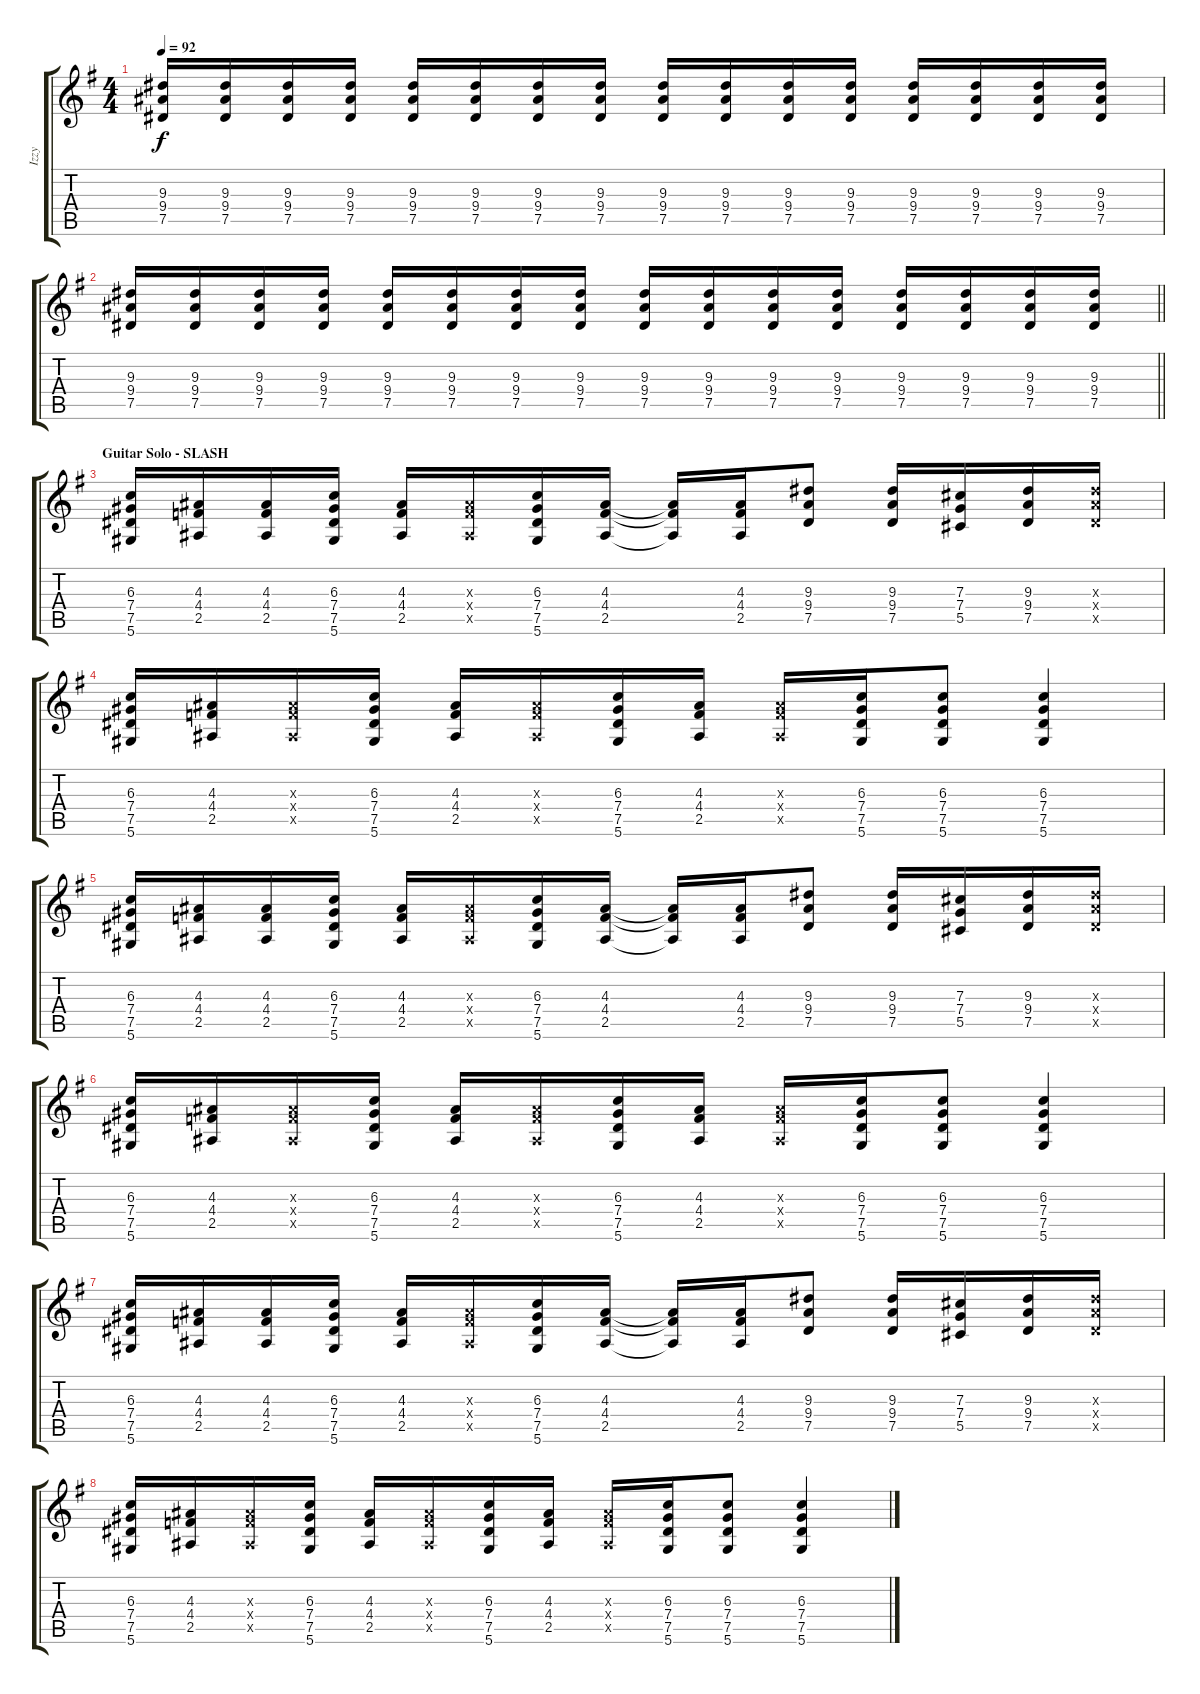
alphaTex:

\track ("Izzy" "Izzy") {instrument electricguitarclean}
\staff {score tabs}
\tuning (Eb4 Bb3 Gb3 Db3 Ab2 Eb2) {hide}
\ts (4 4)
\tempo 92
\clef g2
\ks g
(9.3 9.4 7.5).16{dy f} (9.3 9.4 7.5).16 (9.3 9.4 7.5).16 (9.3 9.4 7.5).16 (9.3 9.4 7.5).16 (9.3 9.4 7.5).16 (9.3 9.4 7.5).16 (9.3 9.4 7.5).16 (9.3 9.4 7.5).16 (9.3 9.4 7.5).16 (9.3 9.4 7.5).16 (9.3 9.4 7.5).16 (9.3 9.4 7.5).16 (9.3 9.4 7.5).16 (9.3 9.4 7.5).16 (9.3 9.4 7.5).16 |
\barLineRight lightlight
(9.3 9.4 7.5).16 (9.3 9.4 7.5).16 (9.3 9.4 7.5).16 (9.3 9.4 7.5).16 (9.3 9.4 7.5).16 (9.3 9.4 7.5).16 (9.3 9.4 7.5).16 (9.3 9.4 7.5).16 (9.3 9.4 7.5).16 (9.3 9.4 7.5).16 (9.3 9.4 7.5).16 (9.3 9.4 7.5).16 (9.3 9.4 7.5).16 (9.3 9.4 7.5).16 (9.3 9.4 7.5).16 (9.3 9.4 7.5).16 |
\section ("" "Guitar Solo - SLASH")
(6.3 7.4 7.5 5.6).16 (4.3 4.4 2.5).16 (4.3 4.4 2.5).16 (6.3 7.4 7.5 5.6).16 (4.3 4.4 2.5).16 (4.3{x} 4.4{x} 2.5{x}).16 (6.3 7.4 7.5 5.6).16 (4.3 4.4 2.5).16 (4.3{t} 4.4{t} 2.5{t}).16 (4.3 4.4 2.5).16 (9.3 9.4 7.5).8 (9.3 9.4 7.5).16 (7.3 7.4 5.5).16 (9.3 9.4 7.5).16 (9.3{x} 9.4{x} 7.5{x}).16 |
(6.3 7.4 7.5 5.6).16 (4.3 4.4 2.5).16 (4.3{x} 4.4{x} 2.5{x}).16 (6.3 7.4 7.5 5.6).16 (4.3 4.4 2.5).16 (4.3{x} 4.4{x} 2.5{x}).16 (6.3 7.4 7.5 5.6).16 (4.3 4.4 2.5).16 (4.3{x} 4.4{x} 2.5{x}).16 (6.3 7.4 7.5 5.6).16 (6.3 7.4 7.5 5.6).8 (6.3 7.4 7.5 5.6).4 |
(6.3 7.4 7.5 5.6).16 (4.3 4.4 2.5).16 (4.3 4.4 2.5).16 (6.3 7.4 7.5 5.6).16 (4.3 4.4 2.5).16 (4.3{x} 4.4{x} 2.5{x}).16 (6.3 7.4 7.5 5.6).16 (4.3 4.4 2.5).16 (4.3{t} 4.4{t} 2.5{t}).16 (4.3 4.4 2.5).16 (9.3 9.4 7.5).8 (9.3 9.4 7.5).16 (7.3 7.4 5.5).16 (9.3 9.4 7.5).16 (9.3{x} 9.4{x} 7.5{x}).16 |
(6.3 7.4 7.5 5.6).16 (4.3 4.4 2.5).16 (4.3{x} 4.4{x} 2.5{x}).16 (6.3 7.4 7.5 5.6).16 (4.3 4.4 2.5).16 (4.3{x} 4.4{x} 2.5{x}).16 (6.3 7.4 7.5 5.6).16 (4.3 4.4 2.5).16 (4.3{x} 4.4{x} 2.5{x}).16 (6.3 7.4 7.5 5.6).16 (6.3 7.4 7.5 5.6).8 (6.3 7.4 7.5 5.6).4 |
(6.3 7.4 7.5 5.6).16 (4.3 4.4 2.5).16 (4.3 4.4 2.5).16 (6.3 7.4 7.5 5.6).16 (4.3 4.4 2.5).16 (4.3{x} 4.4{x} 2.5{x}).16 (6.3 7.4 7.5 5.6).16 (4.3 4.4 2.5).16 (4.3{t} 4.4{t} 2.5{t}).16 (4.3 4.4 2.5).16 (9.3 9.4 7.5).8 (9.3 9.4 7.5).16 (7.3 7.4 5.5).16 (9.3 9.4 7.5).16 (9.3{x} 9.4{x} 7.5{x}).16 |
(6.3 7.4 7.5 5.6).16 (4.3 4.4 2.5).16 (4.3{x} 4.4{x} 2.5{x}).16 (6.3 7.4 7.5 5.6).16 (4.3 4.4 2.5).16 (4.3{x} 4.4{x} 2.5{x}).16 (6.3 7.4 7.5 5.6).16 (4.3 4.4 2.5).16 (4.3{x} 4.4{x} 2.5{x}).16 (6.3 7.4 7.5 5.6).16 (6.3 7.4 7.5 5.6).8 (6.3 7.4 7.5 5.6).4
